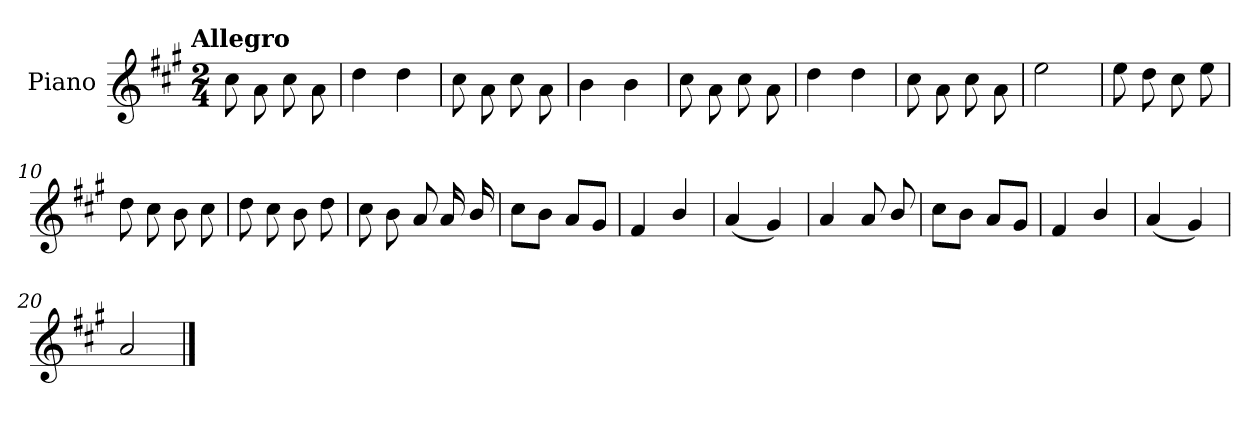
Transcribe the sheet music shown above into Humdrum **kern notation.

**kern
*part1
*staff1
*I"Piano
*I'Pno.
*clefG2
*k[f#c#g#]
!!LO:TX:omd:t=Allegro
*M2/4
*MM144
=1
8cc#\
8a\
8cc#\
8a\
=2
4dd\
4dd\
=3
8cc#\
8a\
8cc#\
8a\
=4
4b\
4b\
=5
8cc#\
8a\
8cc#\
8a\
=6
4dd\
4dd\
!!LO:LB:g=z
=7
8cc#\
8a\
8cc#\
8a\
=8
2ee\
=9
8ee\
8dd\
8cc#\
8ee\
=10
8dd\
8cc#\
8b\
8cc#\
=11
8dd\
8cc#\
8b\
8dd\
=12
8cc#\
8b\
8a/
16a/
16b/
!!LO:LB:g=z
=13
8cc#\L
8b\J
8a/L
8g#/J
=14
4f#/
4b/
=15
(<4a/
4g#/)
=16
4a/
8a/
8b/
=17
8cc#\L
8b\J
8a/L
8g#/J
=18
4f#/
4b/
=19
(<4a/
4g#/)
=20
2a/
==
*-
